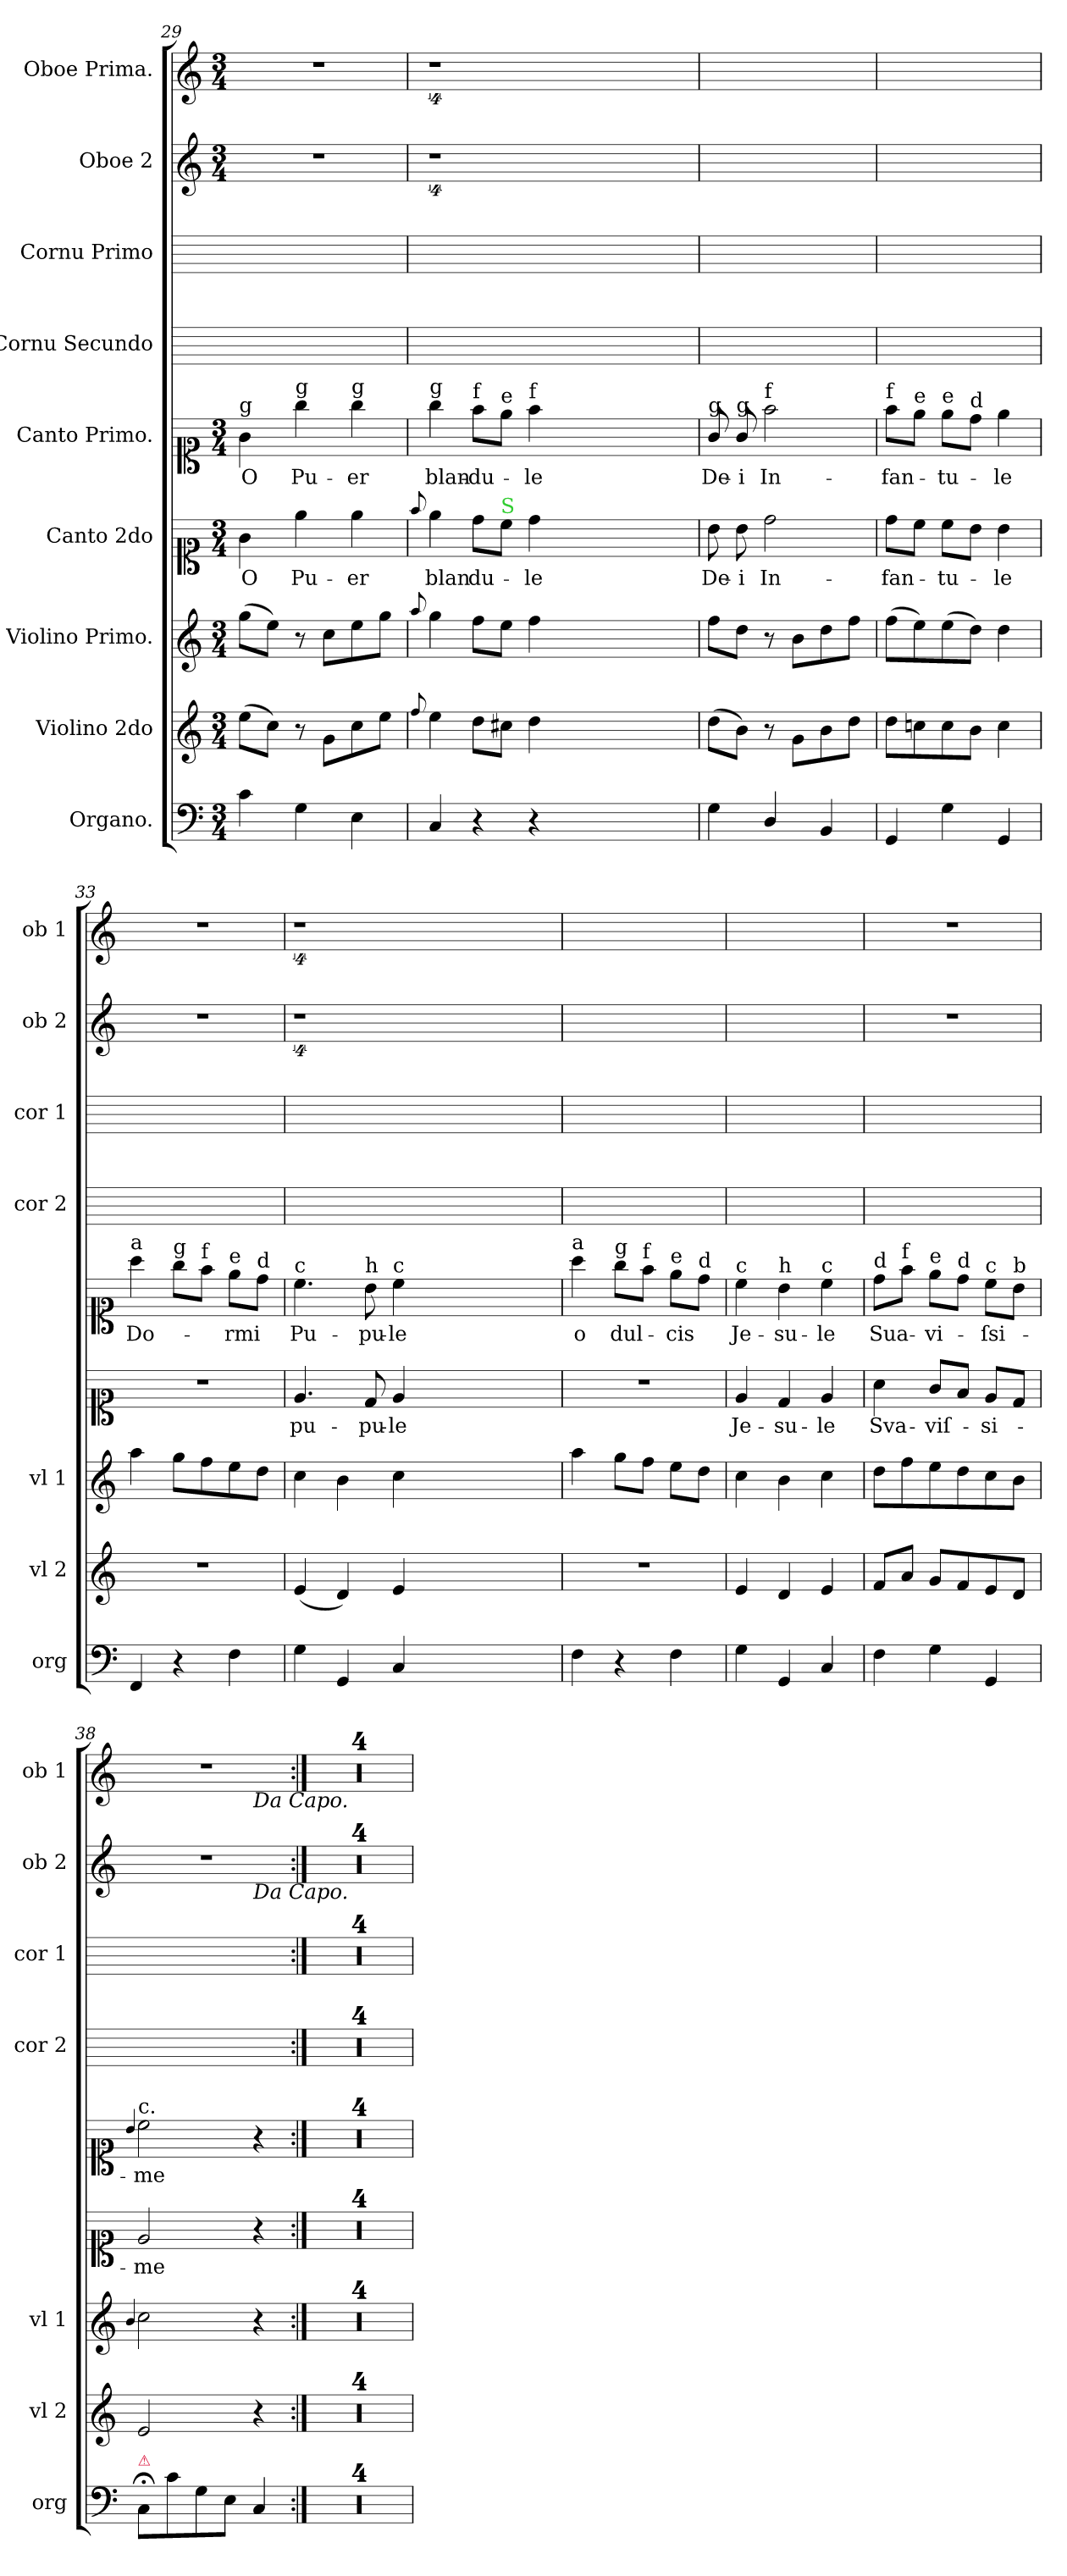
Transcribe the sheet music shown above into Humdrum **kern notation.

**kern	**kern	**kern	**kern	**text	**kern	**text	**kern	**kern	**kern	**kern
*part9	*part8	*part7	*part6	*part6	*part5	*part5	*part4	*part3	*part2	*part1
*staff9	*staff8	*staff7	*staff6	*staff6	*staff5	*staff5	*staff4	*staff3	*staff2	*staff1
*I"Organo.	*I"Violino 2do	*I"Violino Primo.	*I"Canto 2do	*	*I"Canto Primo.	*	*I"Cornu Secundo	*I"Cornu Primo	*I"Oboe 2	*I"Oboe Prima.
*I'org	*I'vl 2	*I'vl 1	*	*	*	*	*I'cor 2	*I'cor 1	*I'ob 2	*I'ob 1
*clefF4	*clefG2	*clefG2	*clefC1	*	*clefC1	*	*	*	*clefG2	*clefG2
*k[]	*k[]	*k[]	*k[]	*	*k[]	*	*	*	*k[]	*k[]
*C:	*C:	*C:	*C:	*	*C:	*	*	*	*C:	*C:
*M3/4	*M3/4	*M3/4	*M3/4	*	*M3/4	*	*	*	*M3/4	*M3/4
=29	=29	=29	=29	=29	=29	=29	=29	=29	=29	=29
!	!	!	!	!	!LO:TX:a:t=g	!	!	!	!	!
!	!	!	!	!LO:LY:i	!	!LO:LY:i	!	!	!	!
4c\	(8ee\L	(8gg\L	4g\	O	4g\	O	2.ryy	2.ryy	2.r	2.r
.	8cc\J)	8ee\J)	.	.	.	.	.	.	.	.
!	!	!	!	!	!LO:TX:a:t=g	!	!	!	!	!
!	!	!	!	!LO:LY:i	!	!LO:LY:i	!	!	!	!
4G\	8r	8r	4ee\	Pu-	4gg\	Pu-	.	.	.	.
.	8g\L	8cc\L	.	.	.	.	.	.	.	.
!	!	!	!	!	!LO:TX:a:t=g	!	!	!	!	!
!	!	!	!	!LO:LY:i	!	!LO:LY:i	!	!	!	!
4E\	8cc\	8ee\	4ee\	-er	4gg\	-er	.	.	.	.
.	8ee\J	8gg\J	.	.	.	.	.	.	.	.
=30	=30	=30	=30	=30	=30	=30	=30	=30	=30	=30
.	8qqff/	8qqaa/	8qqff/	.	.	.	.	.	.	.
!	!	!	!	!	!LO:TX:a:t=g	!	!	!	!	!
!	!	!	!	!LO:LY:i	!	!LO:LY:i	!	!	!	!
4C/	4ee\	4gg\	4ee\	blan	4gg\	blan-	2.ryy	2.ryy	4%9r	4%9r
!	!	!	!	!	!LO:TX:a:t=f	!	!	!	!	!
!	!	!	!	!LO:LY:i	!	!LO:LY:i	!	!	!	!
4r	8dd\L	8ff\L	8dd\L	du-	8ff\L	-du-	.	.	.	.
!	!	!	!	!	!LO:TX:a:t=e	!	!	!	!	!
!	!	!	!LO:TX:a:color=limegreen:t=S	!	!	!	!	!	!	!
.	8cc#X\J	8ee\J	8cc\J	.	8ee\J	.	.	.	.	.
!	!	!	!	!	!LO:TX:a:t=f	!	!	!	!	!
!	!	!	!	!LO:LY:i	!	!LO:LY:i	!	!	!	!
4r	4dd\	4ff\	4dd\	-le	4ff\	-le	.	.	.	.
1.ryy	1.ryy	1.ryy	1.ryy	.	1.ryy	.	1.ryy	1.ryy	.	.
=31	=31	=31	=31	=31	=31	=31	=31	=31	=31	=31
!	!	!	!	!	!LO:TX:a:t=g	!	!	!	!	!
!	!	!	!	!LO:LY:i	!	!LO:LY:i	!	!	!	!
4G\	(8dd\L	8ff\L	8b\	De-	8g/	De-	2.ryy	2.ryy	2.ryy	2.ryy
!	!	!	!	!	!LO:TX:a:t=g	!	!	!	!	!
!	!	!	!	!LO:LY:i	!	!LO:LY:i	!	!	!	!
.	8b\J)	8dd\J	8b\	-i	8g/	-i	.	.	.	.
!	!	!	!	!	!LO:TX:a:t=f	!	!	!	!	!
!	!	!	!	!LO:LY:i	!	!LO:LY:i	!	!	!	!
4D/	8r	8r	2dd\	In-	2ff\	In-	.	.	.	.
.	8g\L	8b\L	.	.	.	.	.	.	.	.
4BB/	8b\	8dd\	.	.	.	.	.	.	.	.
.	8dd\J	8ff\J	.	.	.	.	.	.	.	.
=32	=32	=32	=32	=32	=32	=32	=32	=32	=32	=32
!	!	!	!	!	!LO:TX:a:t=f	!	!	!	!	!
!	!	!	!	!LO:LY:i	!	!LO:LY:i	!	!	!	!
4GG/	8dd\L	(8ff\L	8dd\L	-fan-	8ff\L	-fan-	2.ryy	2.ryy	2.ryy	2.ryy
!	!	!	!	!	!LO:TX:a:t=e	!	!	!	!	!
.	8ccn\	8ee\)	8cc\J	.	8ee\J	.	.	.	.	.
!	!	!	!	!	!LO:TX:a:t=e	!	!	!	!	!
!	!	!	!	!LO:LY:i	!	!LO:LY:i	!	!	!	!
4G\	8cc\	(8ee\	8cc\L	-tu-	8ee\L	-tu-	.	.	.	.
!	!	!	!	!	!LO:TX:a:t=d	!	!	!	!	!
.	8b\J	8dd\J)	8b\J	.	8dd\J	.	.	.	.	.
!	!	!	!	!LO:LY:i	!	!LO:LY:i	!	!	!	!
4GG/	4cc\	4dd\	4b\	-le	4ee\	-le	.	.	.	.
=33	=33	=33	=33	=33	=33	=33	=33	=33	=33	=33
!	!	!	!	!	!LO:TX:a:t=a	!	!	!	!	!
4FF/	2.r	4aa\	2.r	.	4aa\	Do-	2.ryy	2.ryy	2.r	2.r
!	!	!	!	!	!LO:TX:a:t=g	!	!	!	!	!
4r	.	8gg\L	.	.	8gg\L	.	.	.	.	.
!	!	!	!	!	!LO:TX:a:t=f	!	!	!	!	!
.	.	8ff\	.	.	8ff\J	.	.	.	.	.
!	!	!	!	!	!LO:TX:a:t=e	!	!	!	!	!
4F\	.	8ee\	.	.	8ee\L	-rmi	.	.	.	.
!	!	!	!	!	!LO:TX:a:t=d	!	!	!	!	!
.	.	8dd\J	.	.	8dd\J	.	.	.	.	.
=34	=34	=34	=34	=34	=34	=34	=34	=34	=34	=34
!	!	!	!	!	!LO:TX:a:t=c	!	!	!	!	!
4G\	(4e/	4cc\	4.e/	pu-	4.cc\	Pu-	2.ryy	2.ryy	4%9r	4%9r
4GG/	4d/)	4b\	.	.	.	.	.	.	.	.
!	!	!	!	!	!LO:TX:a:t=h	!	!	!	!	!
.	.	.	8d/	-pu-	8b\	-pu-	.	.	.	.
!	!	!	!	!	!LO:TX:a:t=c	!	!	!	!	!
4C/	4e/	4cc\	4e/	-le	4cc\	-le	.	.	.	.
1.ryy	1.ryy	1.ryy	1.ryy	.	1.ryy	.	1.ryy	1.ryy	.	.
=35	=35	=35	=35	=35	=35	=35	=35	=35	=35	=35
!	!	!	!	!	!LO:TX:a:t=a	!	!	!	!	!
4F\	2.r	4aa\	2.r	.	4aa\	o	2.ryy	2.ryy	2.ryy	2.ryy
!	!	!	!	!	!LO:TX:a:t=g	!	!	!	!	!
4r	.	8gg\L	.	.	8gg\L	dul-	.	.	.	.
!	!	!	!	!	!LO:TX:a:t=f	!	!	!	!	!
.	.	8ff\J	.	.	8ff\J	.	.	.	.	.
!	!	!	!	!	!LO:TX:a:t=e	!	!	!	!	!
4F\	.	8ee\L	.	.	8ee\L	-cis	.	.	.	.
!	!	!	!	!	!LO:TX:a:t=d	!	!	!	!	!
.	.	8dd\J	.	.	8dd\J	.	.	.	.	.
=36	=36	=36	=36	=36	=36	=36	=36	=36	=36	=36
!	!	!	!	!	!LO:TX:a:t=c	!	!	!	!	!
4G\	4e/	4cc\	4e/	Je-	4cc\	Je-	2.ryy	2.ryy	2.ryy	2.ryy
!	!	!	!	!	!LO:TX:a:t=h	!	!	!	!	!
4GG/	4d/	4b\	4d/	-su-	4b\	-su-	.	.	.	.
!	!	!	!	!	!LO:TX:a:t=c	!	!	!	!	!
4C/	4e/	4cc\	4e/	-le	4cc\	-le	.	.	.	.
=37	=37	=37	=37	=37	=37	=37	=37	=37	=37	=37
!	!	!	!	!	!LO:TX:a:t=d	!	!	!	!	!
4F\	8f/L	8dd\L	4a\	Sva-	8dd\L	Sua-	2.ryy	2.ryy	2.r	2.r
!	!	!	!	!	!LO:TX:a:t=f	!	!	!	!	!
.	8a/J	8ff\	.	.	8ff\J	.	.	.	.	.
!	!	!	!	!	!LO:TX:a:t=e	!	!	!	!	!
4G\	8g/L	8ee\	8g/L	-viſ-	8ee\L	-vi-	.	.	.	.
!	!	!	!	!	!LO:TX:a:t=d	!	!	!	!	!
.	8f/	8dd\	8f/J	.	8dd\J	.	.	.	.	.
!	!	!	!	!	!LO:TX:a:t=c	!	!	!	!	!
4GG/	8e/	8cc\	8e/L	-si-	8cc\L	-ſsi-	.	.	.	.
!	!	!	!	!	!LO:TX:a:t=b	!	!	!	!	!
.	8d/J	8b\J	8d/J	.	8b\J	.	.	.	.	.
=38	=38	=38	=38	=38	=38	=38	=38	=38	=38	=38
.	.	4qqb/	.	.	4qqb/	.	.	.	.	.
!	!	!	!	!	!LO:TX:a:t=c.	!	!	!	!	!
!LO:TX:a:color=crimson:t=⚠	!	!	!	!	!	!	!	!	!	!
*	*	*	*	*	*	*	*	*	*^	*^
8C;/L	2e/	2cc\	2e/	-me	2cc\	-me	2.ryy	2.ryy	2.r	2ryy	2.r	2ryy
8c\	.	.	.	.	.	.	.	.	.	.	.	.
8G\	.	.	.	.	.	.	.	.	.	.	.	.
8E\J	.	.	.	.	.	.	.	.	.	.	.	.
!	!	!	!	!	!	!	!	!	!	!	!	!LO:TX:b:i:t=Da Capo.
!	!	!	!	!	!	!	!	!	!	!LO:TX:b:i:t=Da Capo.	!	!
4C/	4r	4r	4r	.	4r	.	.	.	.	4ryy	.	4ryy
*	*	*	*	*	*	*	*	*	*v	*v	*	*
*	*	*	*	*	*	*	*	*	*	*v	*v
=39:|!	=39:|!	=39:|!	=39:|!	=39:|!	=39:|!	=39:|!	=39:|!	=39:|!	=39:|!	=39:|!
2.ryy	2.ryy	2.ryy	2.r	.	2.r	.	2.ryy	2.ryy	2.ryy	2.ryy
=40	=40	=40	=40	=40	=40	=40	=40	=40	=40	=40
2.ryy	2.ryy	2.ryy	2.r	.	2.r	.	2.ryy	2.ryy	2.ryy	2.ryy
=41	=41	=41	=41	=41	=41	=41	=41	=41	=41	=41
2.ryy	2.ryy	2.ryy	2.r	.	2.r	.	2.ryy	2.ryy	2.ryy	2.ryy
=42	=42	=42	=42	=42	=42	=42	=42	=42	=42	=42
2.ryy	2.ryy	2.ryy	2.r	.	2.r	.	2.ryy	2.ryy	2.ryy	2.ryy
=	=	=	=	=	=	=	=	=	=	=
*-	*-	*-	*-	*-	*-	*-	*-	*-	*-	*-
